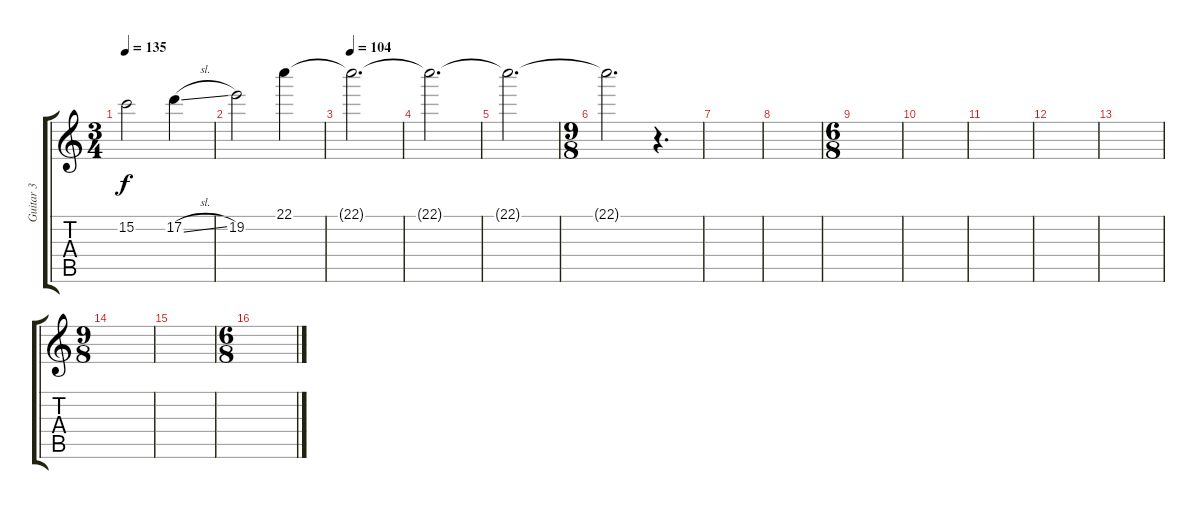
\track ("Guitar 3" "Guitar 3") {instrument distortionguitar}
\staff {score tabs}
\tuning (D4 A3 F3 C3 G2 D2) {hide}
\ts (3 4)
\tempo 135
\clef g2
\ks c
15.2.2{dy f} 17.2{sl}.4 |
19.2.2 22.1.4 |
\tempo 104
22.1{t}.2{d volume 7} |
22.1{t}.2{d volume 0} |
22.1{t}.2{d} |
\ts (9 8)
22.1{t}.2{d} r.4{d} |
|
|
\ts (6 8)
|
|
|
|
|
\ts (9 8)
|
|
\ts (6 8)
